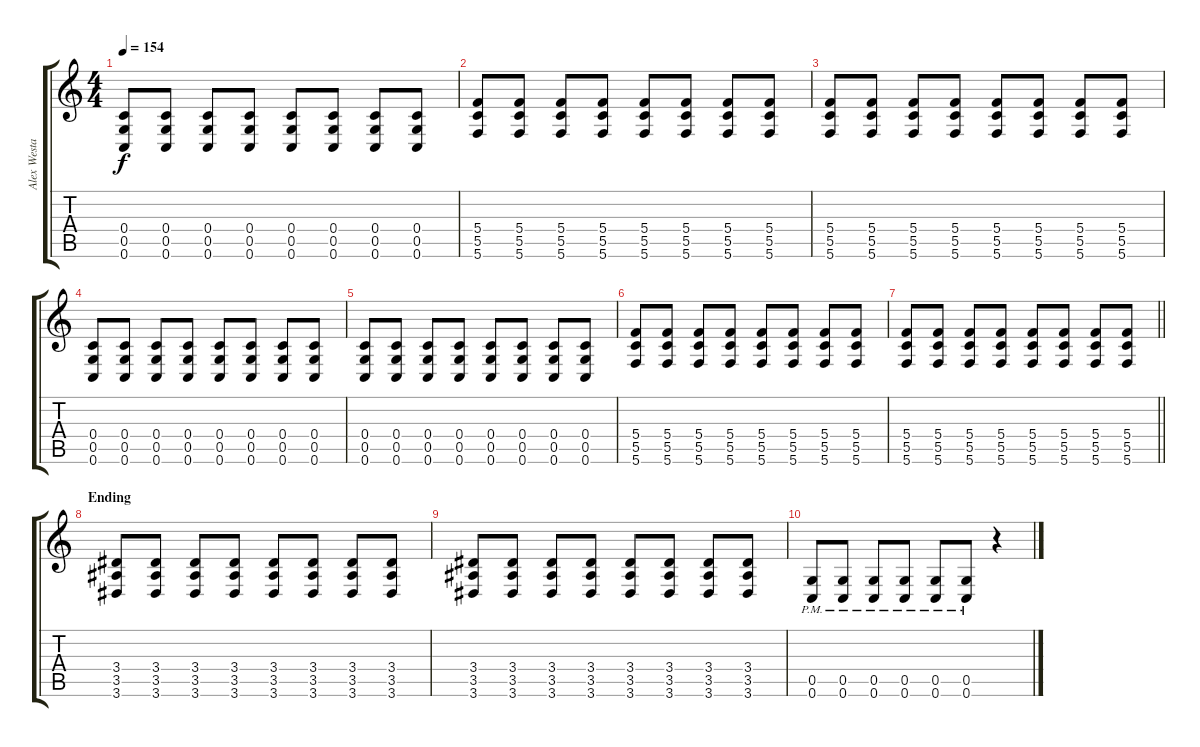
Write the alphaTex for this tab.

\track ("Alex Westaway" "Alex Westa") {instrument distortionguitar}
\staff {score tabs}
\tuning (D4 A3 F3 C3 G2 C2) {hide}
\ts (4 4)
\tempo 154
\clef g2
\ks c
(0.4 0.5 0.6).8{dy f} (0.4 0.5 0.6).8 (0.4 0.5 0.6).8 (0.4 0.5 0.6).8 (0.4 0.5 0.6).8 (0.4 0.5 0.6).8 (0.4 0.5 0.6).8 (0.4 0.5 0.6).8 |
(5.4 5.5 5.6).8 (5.4 5.5 5.6).8 (5.4 5.5 5.6).8 (5.4 5.5 5.6).8 (5.4 5.5 5.6).8 (5.4 5.5 5.6).8 (5.4 5.5 5.6).8 (5.4 5.5 5.6).8 |
(5.4 5.5 5.6).8 (5.4 5.5 5.6).8 (5.4 5.5 5.6).8 (5.4 5.5 5.6).8 (5.4 5.5 5.6).8 (5.4 5.5 5.6).8 (5.4 5.5 5.6).8 (5.4 5.5 5.6).8 |
(0.4 0.5 0.6).8 (0.4 0.5 0.6).8 (0.4 0.5 0.6).8 (0.4 0.5 0.6).8 (0.4 0.5 0.6).8 (0.4 0.5 0.6).8 (0.4 0.5 0.6).8 (0.4 0.5 0.6).8 |
(0.4 0.5 0.6).8 (0.4 0.5 0.6).8 (0.4 0.5 0.6).8 (0.4 0.5 0.6).8 (0.4 0.5 0.6).8 (0.4 0.5 0.6).8 (0.4 0.5 0.6).8 (0.4 0.5 0.6).8 |
(5.4 5.5 5.6).8 (5.4 5.5 5.6).8 (5.4 5.5 5.6).8 (5.4 5.5 5.6).8 (5.4 5.5 5.6).8 (5.4 5.5 5.6).8 (5.4 5.5 5.6).8 (5.4 5.5 5.6).8 |
\barLineRight lightlight
(5.4 5.5 5.6).8 (5.4 5.5 5.6).8 (5.4 5.5 5.6).8 (5.4 5.5 5.6).8 (5.4 5.5 5.6).8 (5.4 5.5 5.6).8 (5.4 5.5 5.6).8 (5.4 5.5 5.6).8 |
\section ("" "Ending")
(3.4 3.5 3.6).8 (3.4 3.5 3.6).8 (3.4 3.5 3.6).8 (3.4 3.5 3.6).8 (3.4 3.5 3.6).8 (3.4 3.5 3.6).8 (3.4 3.5 3.6).8 (3.4 3.5 3.6).8 |
(3.4 3.5 3.6).8 (3.4 3.5 3.6).8 (3.4 3.5 3.6).8 (3.4 3.5 3.6).8 (3.4 3.5 3.6).8 (3.4 3.5 3.6).8 (3.4 3.5 3.6).8 (3.4 3.5 3.6).8 |
(0.5{pm} 0.6{pm}).8 (0.5{pm} 0.6{pm}).8 (0.5{pm} 0.6{pm}).8 (0.5{pm} 0.6{pm}).8 (0.5{pm} 0.6{pm}).8 (0.5{pm} 0.6{pm}).8 r.4
